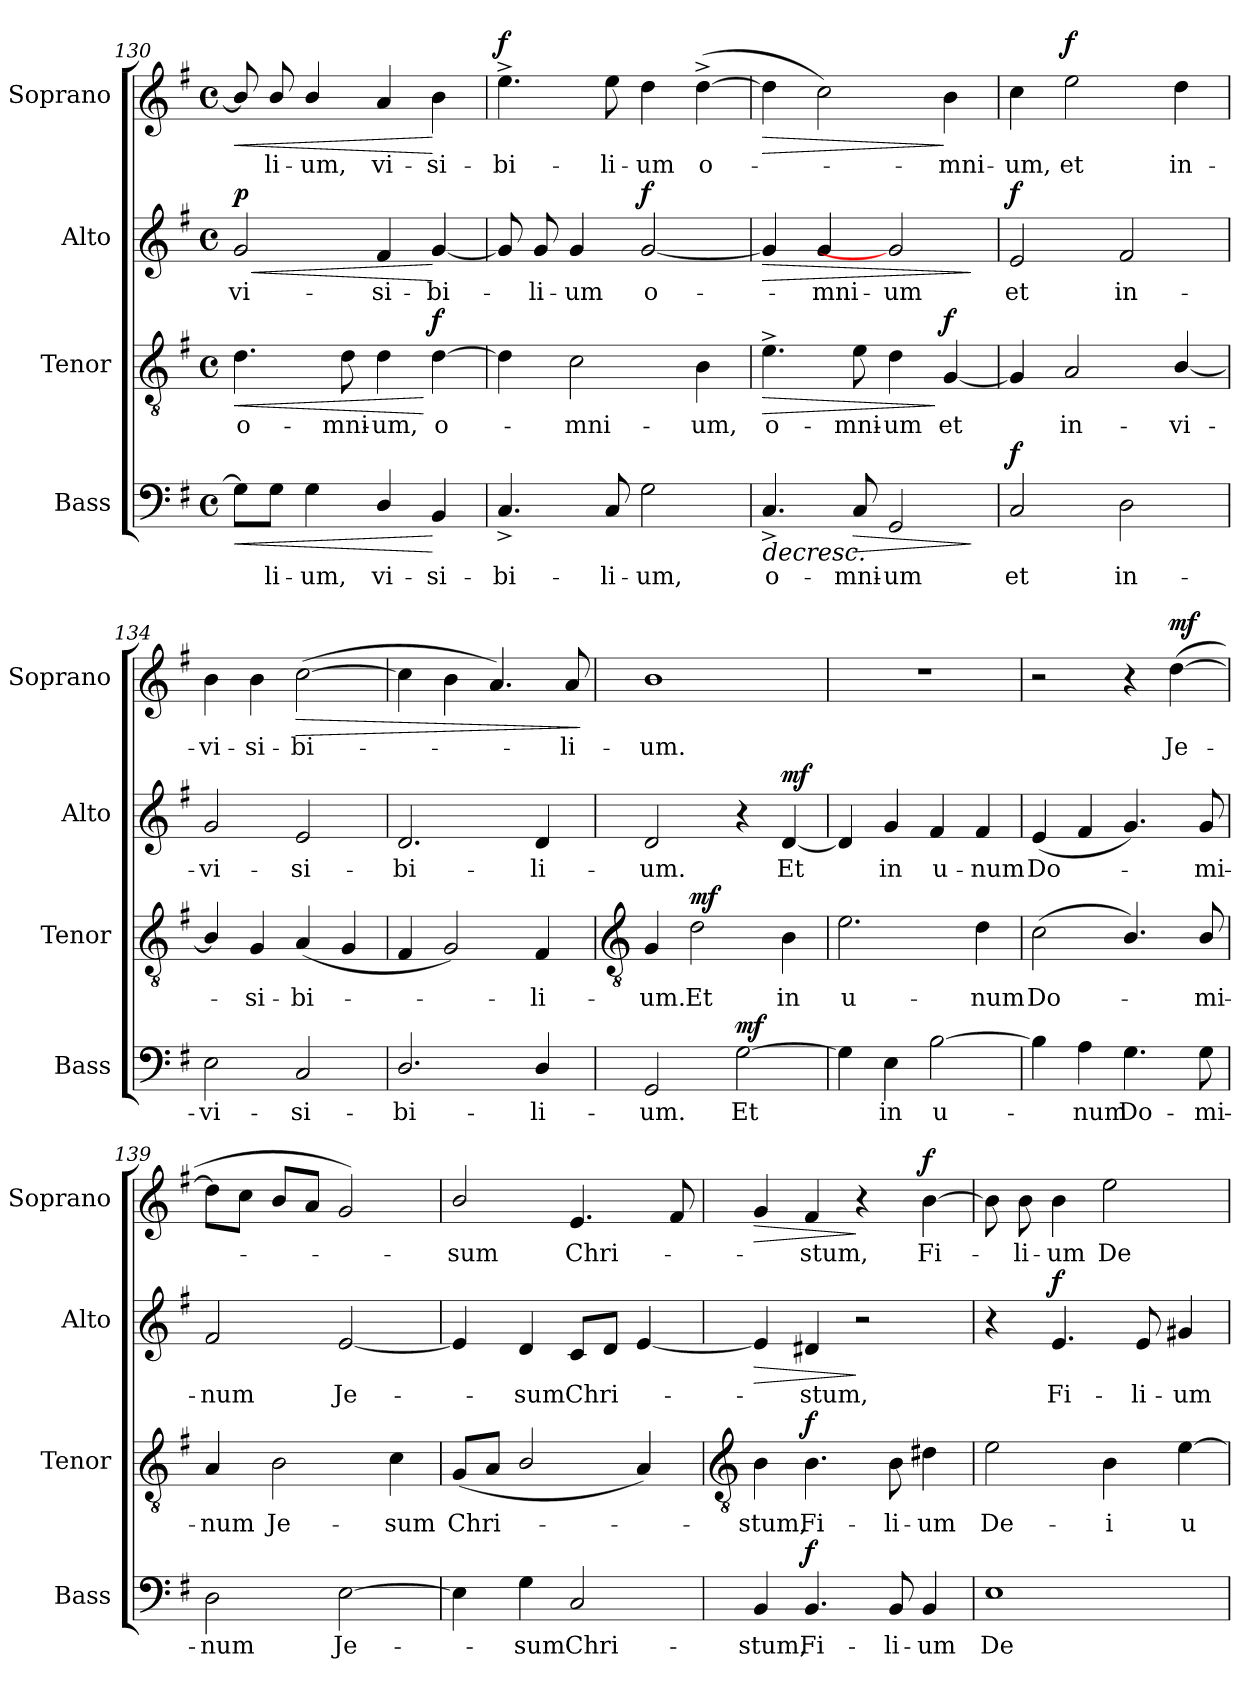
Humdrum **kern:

**kern	**text	**dynam	**kern	**text	**dynam	**kern	**text	**dynam	**kern	**text	**dynam
*part4	*part4	*part4	*part3	*part3	*part3	*part2	*part2	*part2	*part1	*part1	*part1
*staff4	*staff4	*staff4	*staff3	*staff3	*staff3	*staff2	*staff2	*staff2	*staff1	*staff1	*staff1
*I"Bass	*	*	*I"Tenor	*	*	*I"Alto	*	*	*I"Soprano	*	*
*I'Bass	*	*	*I'Tenor	*	*	*I'Alto	*	*	*I'Soprano	*	*
!!LO:LB:g=z
*clefF4	*	*	*clefGv2	*	*	*clefG2	*	*	*clefG2	*	*
*k[f#]	*	*	*k[f#]	*	*	*k[f#]	*	*	*k[f#]	*	*
*G:	*	*	*G:	*	*	*G:	*	*	*G:	*	*
*M4/4	*	*	*M4/4	*	*	*M4/4	*	*	*M4/4	*	*
*met(c)	*	*	*met(c)	*	*	*met(c)	*	*	*met(c)	*	*
=130	=130	=130	=130	=130	=130	=130	=130	=130	=130	=130	=130
!	!	!LO:HP:b	!	!LO:LY:b	!LO:HP:b	!	!LO:LY:b	!LO:HP:b	!	!	!LO:HP:b
!	!	!	!	!	!	!	!	!LO:DY:n=1:b	!	!	!
8G\L]	.	<	4.d	o-	<	2g	vi-	< p	8b/]	.	<
!	!LO:LY:b	!	!	!	!	!	!	!	!	!LO:LY:b	!
8G\J	li-	.	.	.	.	.	.	.	8b/	li-	.
!	!LO:LY:b	!	!	!	!	!	!	!	!	!LO:LY:b	!
4G	-um,	.	.	.	.	.	.	.	4b/	-um,	.
!	!	!	!	!LO:LY:b	!	!	!	!	!	!	!
.	.	.	8d	-mni-	.	.	.	.	.	.	.
!	!LO:LY:b	!	!	!LO:LY:b	!	!	!LO:LY:b	!	!	!LO:LY:b	!
4D/	vi-	.	4d	-um,	.	4f#	-si-	.	4a	vi-	.
!	!LO:LY:b	!	!	!LO:LY:b	!LO:DY:n=1:b	!	!LO:LY:b	!	!	!LO:LY:b	!
4BB	-si-	[	[4d	o-	[ f	[4g	-bi-	[	4b	-si-	[
=131	=131	=131	=131	=131	=131	=131	=131	=131	=131	=131	=131
!	!LO:LY:b	!	!	!	!	!	!	!	!	!LO:LY:b	!LO:DY:b
4.C^	-bi-	.	4d]	.	.	8g]	.	.	4.ee^	bi-	f
!	!	!	!	!	!	!	!LO:LY:b	!	!	!	!
.	.	.	.	.	.	8g	-li-	.	.	.	.
!	!	!	!	!LO:LY:b	!	!	!LO:LY:b	!	!	!	!
.	.	.	2c	mni-	.	4g	-um	.	.	.	.
!	!LO:LY:b	!	!	!	!	!	!	!	!	!LO:LY:b	!
8C	-li-	.	.	.	.	.	.	.	8ee	-li-	.
!	!LO:LY:b	!	!	!	!	!	!LO:LY:b	!LO:DY:b	!	!LO:LY:b	!
2G	-um,	.	.	.	.	[2g	o-	f	4dd	-um	.
!	!	!	!	!LO:LY:b	!	!	!	!	!	!LO:LY:b	!
.	.	.	4B	-um,	.	.	.	.	(>[4dd^	o-	.
=132	=132	=132	=132	=132	=132	=132	=132	=132	=132	=132	=132
!	!LO:LY:b	!LO:HP:b	!	!LO:LY:b	!LO:HP:b	!	!	!LO:HP:b	!	!	!LO:HP:b
4.C^	o-	>	4.e^	o-	>	4g]	.	>	4dd]	.	>
!	!	!	!	!	!	!	!LO:LY:b	!	!	!	!
.	.	.	.	.	.	4g	mni-	.	2cc)	.	.
!	!LO:LY:b	!LO:HP:b	!	!LO:LY:b	!	!	!	!	!	!	!
8C	-mni-	>	8e	-mni-	.	.	.	.	.	.	.
!	!LO:LY:b	!	!	!LO:LY:b	!	!	!LO:LY:b	!	!	!	!
2GG	-um	.	4d	-um	.	2g]	-um	.	.	.	.
!	!	!	!	!LO:LY:b	!LO:DY:n=1:b	!	!	!	!	!LO:LY:b	!
.	.	.	[4G	et	] f	.	.	.	4b	mni-	]
.	.	] ]	.	.	.	.	.	]	.	.	.
=133	=133	=133	=133	=133	=133	=133	=133	=133	=133	=133	=133
!	!LO:LY:b	!LO:DY:b	!	!	!	!	!LO:LY:b	!LO:DY:b	!	!LO:LY:b	!
2C	et	f	4G]	.	.	2e	et	f	4cc	-um,	.
!	!	!	!	!LO:LY:b	!	!	!	!	!	!LO:LY:b	!LO:DY:b
.	.	.	2A	in-	.	.	.	.	2ee	et	f
!	!LO:LY:b	!	!	!	!	!	!LO:LY:b	!	!	!	!
2D	in-	.	.	.	.	2f#	in-	.	.	.	.
!	!	!	!	!LO:LY:b	!	!	!	!	!	!LO:LY:b	!
.	.	.	[4B/	-vi-	.	.	.	.	4dd	in-	.
=134	=134	=134	=134	=134	=134	=134	=134	=134	=134	=134	=134
!	!LO:LY:b	!	!	!	!	!	!LO:LY:b	!	!	!LO:LY:b	!
2E	-vi-	.	4B/]	.	.	2g	-vi-	.	4b	-vi-	.
!	!	!	!	!LO:LY:b	!	!	!	!	!	!LO:LY:b	!
.	.	.	4G	-si-	.	.	.	.	4b	-si-	.
!	!LO:LY:b	!	!	!LO:LY:b	!	!	!LO:LY:b	!	!	!LO:LY:b	!LO:HP:b
2C	-si-	.	(<4A	-bi-	.	2e	-si-	.	(>[2cc	-bi-	>
.	.	.	4G	.	.	.	.	.	.	.	.
=135	=135	=135	=135	=135	=135	=135	=135	=135	=135	=135	=135
!	!LO:LY:b	!	!	!	!	!	!LO:LY:b	!	!	!	!
2.D/	-bi-	.	4F#	.	.	2.d	-bi-	.	4cc]	.	.
.	.	.	2G)	.	.	.	.	.	4b\	.	.
.	.	.	.	.	.	.	.	.	4.a)	.	.
!	!LO:LY:b	!	!	!LO:LY:b	!	!	!LO:LY:b	!	!	!	!
4D/	-li-	.	4F#	li-	.	4d	-li-	.	.	.	.
!	!	!	!	!	!	!	!	!	!	!LO:LY:b	!
.	.	.	.	.	.	.	.	.	8a	li-	.
.	.	.	.	.	.	.	.	.	.	.	]
!!LO:LB:g=z
=136	=136	=136	=136	=136	=136	=136	=136	=136	=136	=136	=136
*	*	*	*clefGv2	*	*	*	*	*	*	*	*
!	!LO:LY:b	!	!	!LO:LY:b	!	!	!LO:LY:b	!	!	!LO:LY:b	!
2GG	-um.	.	4G	-um.	.	2d	-um.	.	1b	-um.	.
!	!	!	!	!LO:LY:b	!LO:DY:b	!	!	!	!	!	!
.	.	.	2d	Et	mf	.	.	.	.	.	.
!	!LO:LY:b	!LO:DY:b	!	!	!	!	!	!	!	!	!
[2G	Et	mf	.	.	.	4r	.	.	.	.	.
!	!	!	!	!LO:LY:b	!	!	!LO:LY:b	!LO:DY:b	!	!	!
.	.	.	4B	in	.	[4d	Et	mf	.	.	.
=137	=137	=137	=137	=137	=137	=137	=137	=137	=137	=137	=137
!	!	!	!	!LO:LY:b	!	!	!	!	!	!	!
4G]	.	.	2.e	u-	.	4d]	.	.	1r	.	.
!	!LO:LY:b	!	!	!	!	!	!LO:LY:b	!	!	!	!
4E	in	.	.	.	.	4g	in	.	.	.	.
!	!LO:LY:b	!	!	!	!	!	!LO:LY:b	!	!	!	!
[2B	u-	.	.	.	.	4f#	u-	.	.	.	.
!	!	!	!	!LO:LY:b	!	!	!LO:LY:b	!	!	!	!
.	.	.	4d	-num	.	4f#	-num	.	.	.	.
=138	=138	=138	=138	=138	=138	=138	=138	=138	=138	=138	=138
!	!	!	!	!LO:LY:b	!	!	!LO:LY:b	!	!	!	!
4B]	.	.	(<2c	Do-	.	(<4e	Do-	.	2r	.	.
!	!LO:LY:b	!	!	!	!	!	!	!	!	!	!
4A	num	.	.	.	.	4f#	.	.	.	.	.
!	!LO:LY:b	!	!	!	!	!	!	!	!	!	!
4.G	Do-	.	4.B/)	.	.	4.g)	.	.	4r	.	.
!	!	!	!	!	!	!	!	!	!	!LO:LY:b	!LO:DY:b
.	.	.	.	.	.	.	.	.	(<[4dd	Je-	mf
!	!LO:LY:b	!	!	!LO:LY:b	!	!	!LO:LY:b	!	!	!	!
8G	-mi-	.	8B/	mi-	.	8g	mi-	.	.	.	.
=139	=139	=139	=139	=139	=139	=139	=139	=139	=139	=139	=139
!	!LO:LY:b	!	!	!LO:LY:b	!	!	!LO:LY:b	!	!	!	!
2D	-num	.	4A	-num	.	2f#	-num	.	8ddL]	.	.
.	.	.	.	.	.	.	.	.	8ccJ	.	.
!	!	!	!	!LO:LY:b	!	!	!	!	!	!	!
.	.	.	2B	Je-	.	.	.	.	8bL	.	.
.	.	.	.	.	.	.	.	.	8aJ	.	.
!	!LO:LY:b	!	!	!	!	!	!LO:LY:b	!	!	!	!
[2E	Je-	.	.	.	.	[2e	Je-	.	2g)	.	.
!	!	!	!	!LO:LY:b	!	!	!	!	!	!	!
.	.	.	4c	-sum	.	.	.	.	.	.	.
=140	=140	=140	=140	=140	=140	=140	=140	=140	=140	=140	=140
!	!	!	!	!LO:LY:b	!	!	!	!	!	!LO:LY:b	!
4E]	.	.	(<8GL	Chri-	.	4e]	.	.	2b/	sum	.
.	.	.	8AJ	.	.	.	.	.	.	.	.
!	!LO:LY:b	!	!	!	!	!	!LO:LY:b	!	!	!	!
4G	sum	.	2B/	.	.	4d	sum	.	.	.	.
!	!LO:LY:b	!	!	!	!	!	!LO:LY:b	!	!	!LO:LY:b	!
2C	Chri-	.	.	.	.	8cL	Chri-	.	4.e	Chri-	.
.	.	.	.	.	.	8dJ	.	.	.	.	.
.	.	.	4A)	.	.	[4e	.	.	.	.	.
.	.	.	.	.	.	.	.	.	8f#	.	.
!!LO:LB:g=z
=141	=141	=141	=141	=141	=141	=141	=141	=141	=141	=141	=141
*	*	*	*clefGv2	*	*	*	*	*	*	*	*
!	!LO:LY:b	!	!	!LO:LY:b	!	!	!	!LO:HP:b	!	!	!LO:HP:b
4BB	-stum,	.	4B	stum,	.	4e]	.	>	4g	.	>
!	!LO:LY:b	!LO:DY:b	!	!LO:LY:b	!LO:DY:b	!	!LO:LY:b	!	!	!LO:LY:b	!
4.BB	Fi-	f	4.B	Fi-	f	4d#X	stum,	.	4f#	stum,	.
.	.	.	.	.	.	2r	.	]	4r	.	]
!	!LO:LY:b	!	!	!LO:LY:b	!	!	!	!	!	!	!
8BB	-li-	.	8B	-li-	.	.	.	.	.	.	.
!	!LO:LY:b	!	!	!LO:LY:b	!	!	!	!	!	!LO:LY:b	!LO:DY:b
4BB	-um	.	4d#X	-um	.	.	.	.	[4b	Fi-	f
=142	=142	=142	=142	=142	=142	=142	=142	=142	=142	=142	=142
!	!LO:LY:b	!	!	!LO:LY:b	!	!	!	!	!	!	!
1E	De-	.	2e	De-	.	4r	.	.	8b]	.	.
!	!	!	!	!	!	!	!	!	!	!LO:LY:b	!
.	.	.	.	.	.	.	.	.	8b	li-	.
!	!	!	!	!	!	!	!LO:LY:b	!LO:DY:b	!	!LO:LY:b	!
.	.	.	.	.	.	4.e	Fi-	f	4b	-um	.
!	!	!	!	!LO:LY:b	!	!	!	!	!	!LO:LY:b	!
.	.	.	4B	-i	.	.	.	.	2ee	De-	.
!	!	!	!	!	!	!	!LO:LY:b	!	!	!	!
.	.	.	.	.	.	8e	-li-	.	.	.	.
!	!	!	!	!LO:LY:b	!	!	!LO:LY:b	!	!	!	!
.	.	.	[4e	u-	.	4g#X	-um	.	.	.	.
=	=	=	=	=	=	=	=	=	=	=	=
*-	*-	*-	*-	*-	*-	*-	*-	*-	*-	*-	*-
